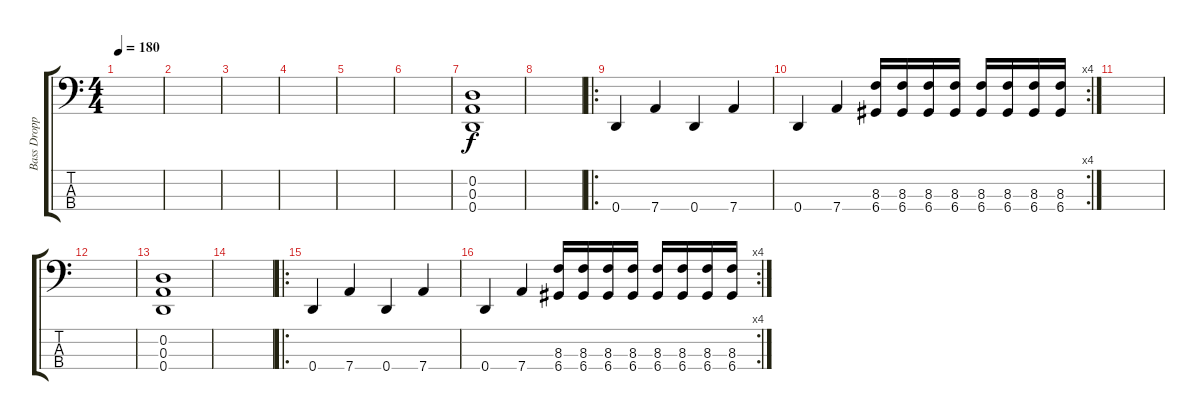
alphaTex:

\track ("Bass Dropped-D" "Bass Dropp") {instrument electricbasspick}
\staff {score tabs}
\tuning (G2 D2 A1 D1) {hide}
\ts (4 4)
\tempo 180
\clef f4
\ks c
|
|
|
|
|
|
(0.2 0.3 0.4).1 |
|
\ro
0.4.4 7.4.4 0.4.4 7.4.4 |
\rc 4
0.4.4 7.4.4 (8.3 6.4).16 (8.3 6.4).16 (8.3 6.4).16 (8.3 6.4).16 (8.3 6.4).16 (8.3 6.4).16 (8.3 6.4).16 (8.3 6.4).16 |
|
|
(0.2 0.3 0.4).1 |
|
\ro
0.4.4 7.4.4 0.4.4 7.4.4 |
\rc 4
0.4.4 7.4.4 (8.3 6.4).16 (8.3 6.4).16 (8.3 6.4).16 (8.3 6.4).16 (8.3 6.4).16 (8.3 6.4).16 (8.3 6.4).16 (8.3 6.4).16
